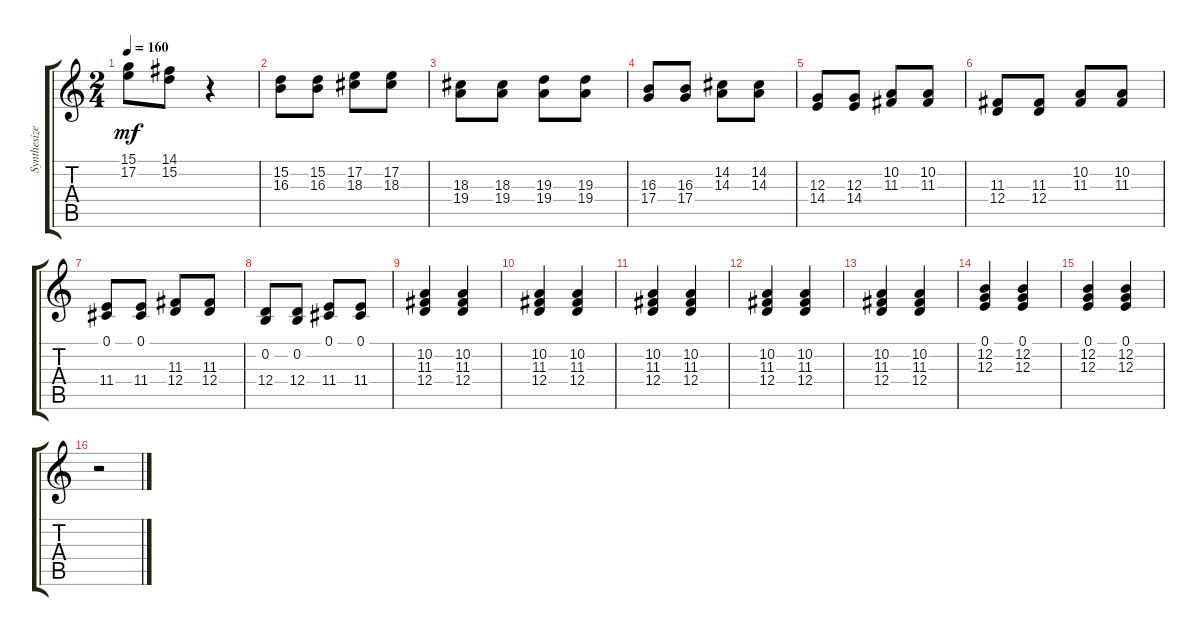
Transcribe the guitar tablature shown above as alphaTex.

\track ("Synthesizer(flute)" "Synthesize") {instrument oboe}
\staff {score tabs}
\tuning (E4 B3 G3 D3 A2 E2) {hide}
\ts (2 4)
\tempo 160
\clef g2
\ks c
(15.1 17.2).8{dy mf} (14.1 15.2).8 r.4 |
(15.2 16.3).8 (15.2 16.3).8 (17.2 18.3).8 (17.2 18.3).8 |
(18.3 19.4).8 (18.3 19.4).8 (19.3 19.4).8 (19.3 19.4).8 |
(16.3 17.4).8 (16.3 17.4).8 (14.2 14.3).8 (14.2 14.3).8 |
(12.3 14.4).8 (12.3 14.4).8 (10.2 11.3).8 (10.2 11.3).8 |
(11.3 12.4).8 (11.3 12.4).8 (10.2 11.3).8 (10.2 11.3).8 |
(0.1 11.4).8 (0.1 11.4).8 (11.3 12.4).8 (11.3 12.4).8 |
(0.2 12.4).8 (0.2 12.4).8 (0.1 11.4).8 (0.1 11.4).8 |
(10.2 11.3 12.4).4 (10.2 11.3 12.4).4 |
(10.2 11.3 12.4).4 (10.2 11.3 12.4).4 |
(10.2 11.3 12.4).4 (10.2 11.3 12.4).4 |
(10.2 11.3 12.4).4 (10.2 11.3 12.4).4 |
(10.2 11.3 12.4).4 (10.2 11.3 12.4).4 |
(0.1 12.2 12.3).4 (0.1 12.2 12.3).4 |
(0.1 12.2 12.3).4 (0.1 12.2 12.3).4 |
r.2
